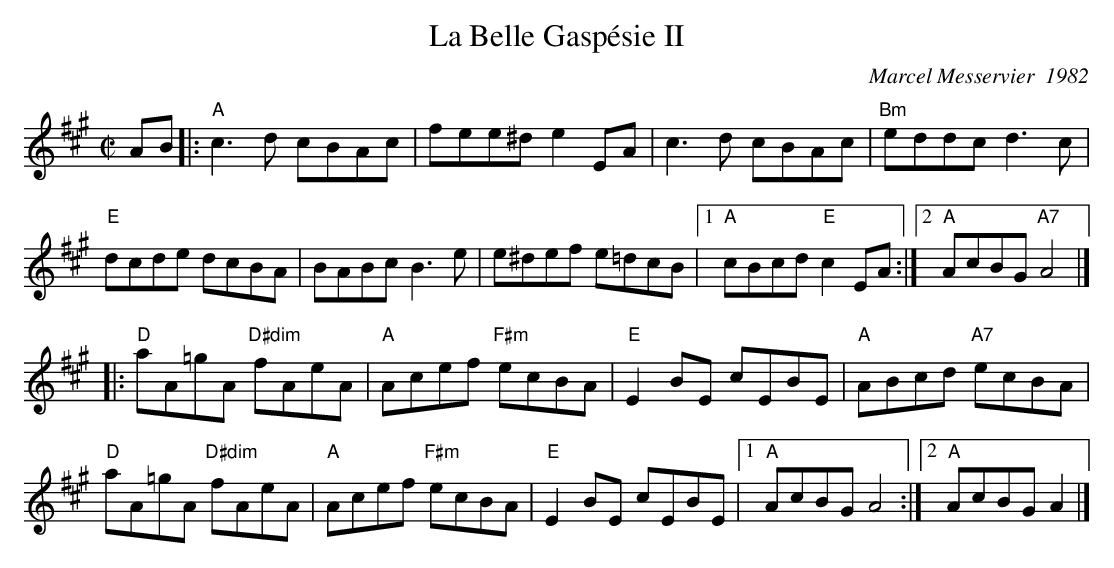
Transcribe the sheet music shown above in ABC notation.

X:1
T:Belle Gasp\'esie II, La
C:Marcel Messervier  1982
M:C|
L:1/8
K:A
AB |: "A" c3d cBAc | fee^d e2EA | c3d cBAc | "Bm" eddc d3c |
 "E"dcde dcBA | BABc B3e | e^def e=dcB |1 "A" cBcd "E"c2EA :|2 "A" AcBG "A7" A4 |]
|:  "D" aA=gA "D#dim"fAeA | "A" Acef "F#m"ecBA | "E" E2BE cEBE | "A" ABcd "A7"ecBA |
"D"aA=gA "D#dim"fAeA | "A" Acef "F#m"ecBA | "E" E2BE cEBE|1 "A" AcBG A4 :|2"A"AcBG A2|]
